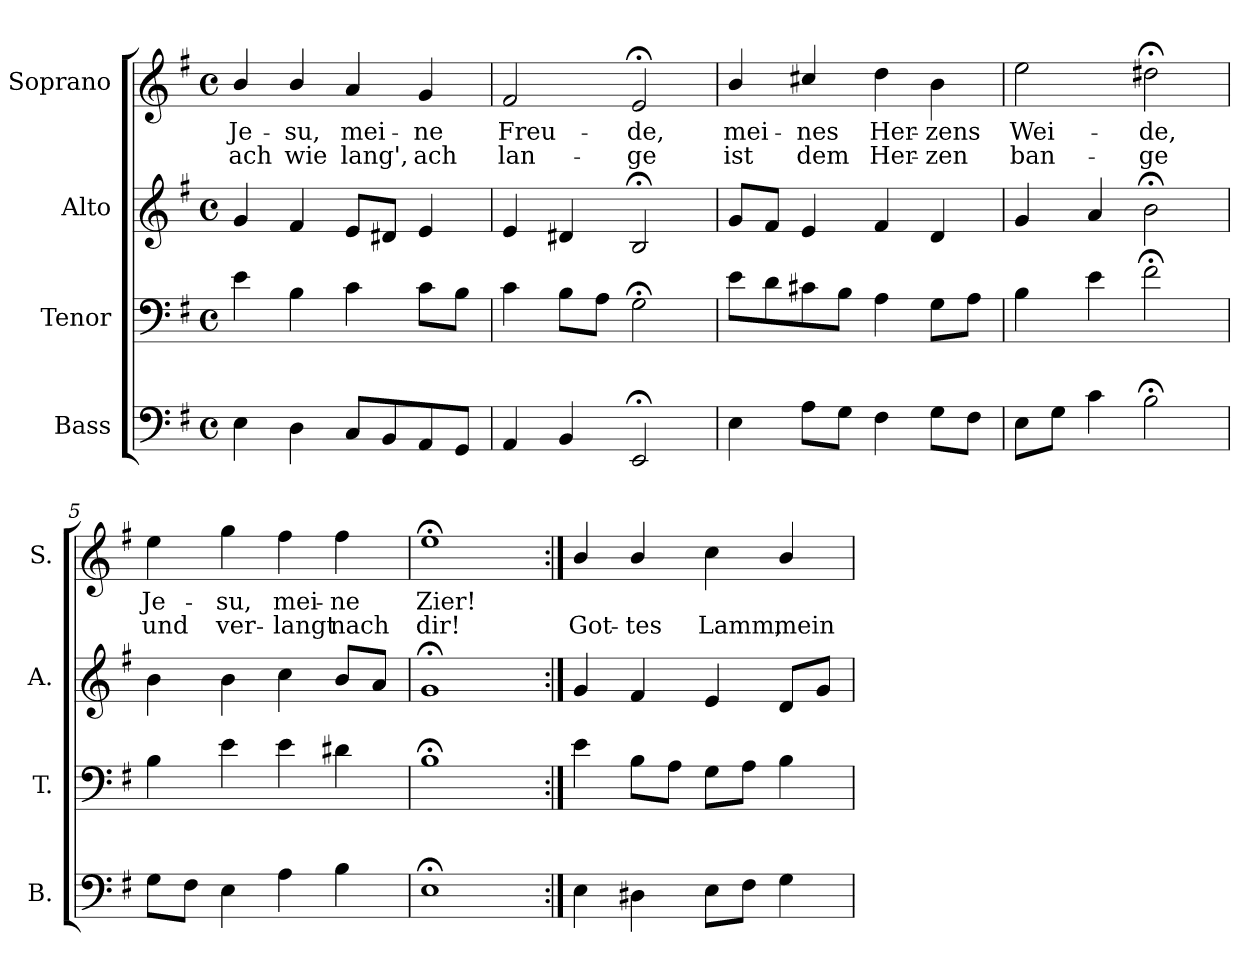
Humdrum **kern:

**kern	**kern	**kern	**kern	**text	**text
*part4	*part3	*part2	*part1	*part1	*part1
*staff4	*staff3	*staff2	*staff1	*staff1	*staff1
*I"Bass	*I"Tenor	*I"Alto	*I"Soprano	*	*
*I'B.	*I'T.	*I'A.	*I'S.	*	*
*clefF4	*clefF4	*clefG2	*clefG2	*	*
*k[f#]	*k[f#]	*k[f#]	*k[f#]	*	*
*G:	*G:	*G:	*e:	*	*
*M4/4	*M4/4	*M4/4	*M4/4	*	*
*met(c)	*met(c)	*met(c)	*met(c)	*	*
=1	=1	=1	=1	=1	=1
4E\	4e\	4g/	4b/	Je-	ach
4D\	4B\	4f#/	4b/	-su,	wie
8C/L	4c\	8e/L	4a/	mei-	lang',
8BB/	.	8d#X/J	.	.	.
8AA/	8c\L	4e/	4g/	-ne	ach
8GG/J	8B\J	.	.	.	.
=2	=2	=2	=2	=2	=2
4AA/	4c\	4e/	2f#/	Freu-	lan-
4BB/	8B\L	4d#X/	.	.	.
.	8A\J	.	.	.	.
2EE;</	2G;<\	2B;</	2e;</	-de,	-ge
=3	=3	=3	=3	=3	=3
4E\	8e\L	8g/L	4b/	mei-	ist
.	8d\	8f#/J	.	.	.
8A\L	8c#X\	4e/	4cc#X/	-nes	dem
8G\J	8B\J	.	.	.	.
4F#\	4A\	4f#/	4dd\	Her-	Her-
8G\L	8G\L	4d/	4b\	-zens	-zen
8F#\J	8A\J	.	.	.	.
=4	=4	=4	=4	=4	=4
8E\L	4B\	4g/	2ee\	Wei-	ban-
8G\J	.	.	.	.	.
4c\	4e\	4a/	.	.	.
2B;<\	2f#;<\	2b;<\	2dd#X;<\	-de,	-ge
=5	=5	=5	=5	=5	=5
8G\L	4B\	4b\	4ee\	Je-	und
8F#\J	.	.	.	.	.
4E\	4e\	4b\	4gg\	-su,	ver-
4A\	4e\	4cc\	4ff#\	mei-	-langt
4B\	4d#X\	8b/L	4ff#\	-ne	nach
.	.	8a/J	.	.	.
=6	=6	=6	=6	=6	=6
1E;<	1B;<	1g;<	1ee;<	Zier!	dir!
!!LO:LB:g=z
=7:|!	=7:|!	=7:|!	=7:|!	=7:|!	=7:|!
4E\	4e\	4g/	4b/	.	Got-
4D#X\	8B\L	4f#/	4b/	.	-tes
.	8A\J	.	.	.	.
8E\L	8G\L	4e/	4cc\	.	Lamm,
8F#\J	8A\J	.	.	.	.
4G\	4B\	8d/L	4b/	.	mein
.	.	8g/J	.	.	.
=	=	=	=	=	=
*-	*-	*-	*-	*-	*-
